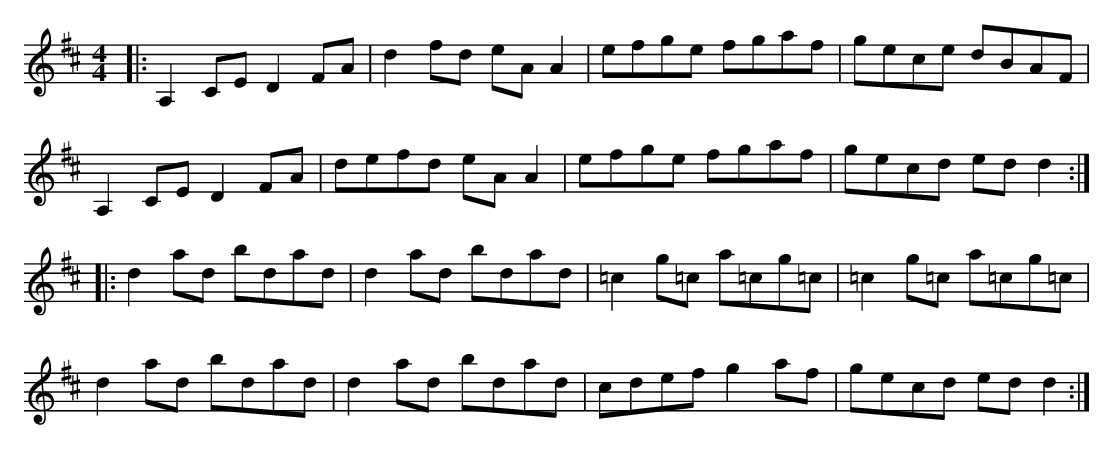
X:1
M:4/4
K:D
|:A,2 CE D2 FA|d2 fd eA A2|efge fgaf|gece dBAF|
A,2 CE D2 FA|defd eA A2|efge fgaf|gecd ed d2:|
|:d2 ad bdad|d2 ad bdad|=c2 g=c a=cg=c|=c2 g=c a=cg=c|
d2 ad bdad|d2 ad bdad|cdef g2 af|gecd ed d2:|
